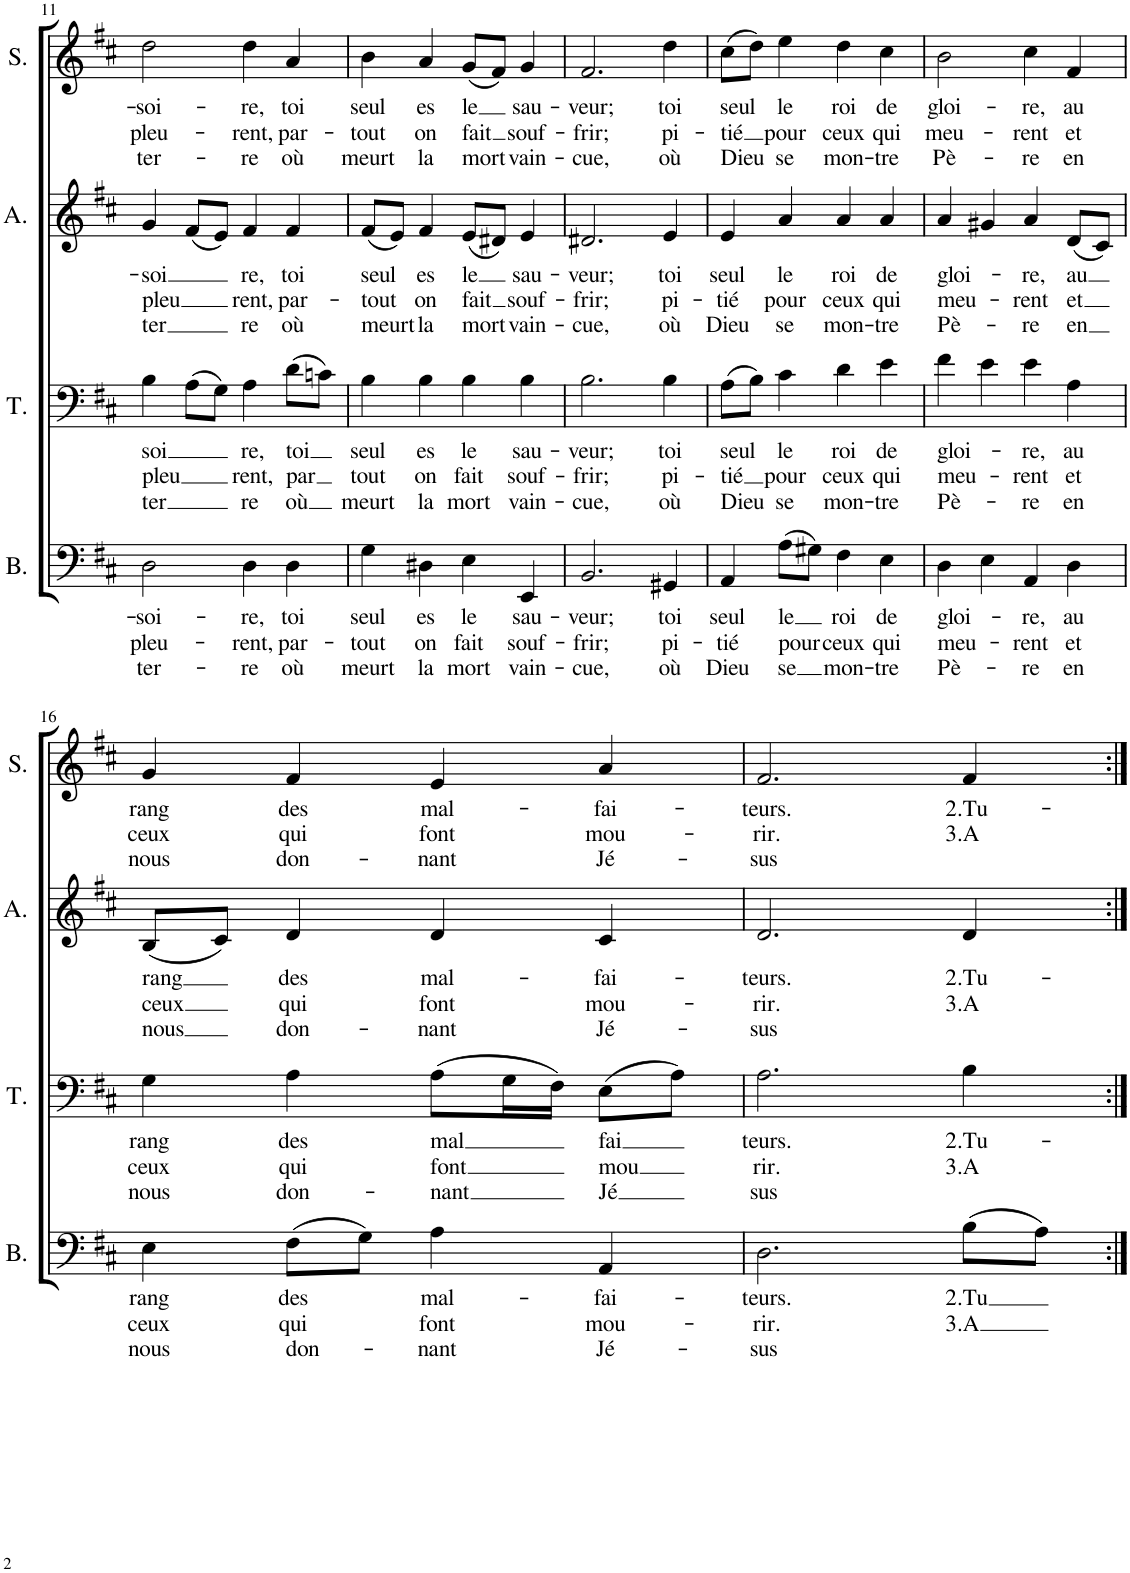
**kern	**text	**text	**text	**kern	**text	**text	**text	**kern	**text	**text	**text	**kern	**text	**text	**text
*part4	*part4	*part4	*part4	*part3	*part3	*part3	*part3	*part2	*part2	*part2	*part2	*part1	*part1	*part1	*part1
*staff4	*staff4	*staff4	*staff4	*staff3	*staff3	*staff3	*staff3	*staff2	*staff2	*staff2	*staff2	*staff1	*staff1	*staff1	*staff1
*I"Basse	*	*	*	*I"Ténor	*	*	*	*I"Alto	*	*	*	*I"Soprane	*	*	*
*I'B.	*	*	*	*I'T.	*	*	*	*I'A.	*	*	*	*I'S.	*	*	*
!!LO:PB:g=z
*clefF4	*	*	*	*clefF4	*	*	*	*clefG2	*	*	*	*clefG2	*	*	*
*k[f#c#]	*	*	*	*k[f#c#]	*	*	*	*k[f#c#]	*	*	*	*k[f#c#]	*	*	*
*M2/2	*	*	*	*M2/2	*	*	*	*M2/2	*	*	*	*M2/2	*	*	*
*met(c|)	*	*	*	*met(c|)	*	*	*	*met(c|)	*	*	*	*met(c|)	*	*	*
=11	=11	=11	=11	=11	=11	=11	=11	=11	=11	=11	=11	=11	=11	=11	=11
!	!LO:LY:b	!LO:LY:b	!LO:LY:b	!	!LO:LY:b	!LO:LY:b	!LO:LY:b	!	!LO:LY:b	!LO:LY:b	!LO:LY:b	!	!LO:LY:b	!LO:LY:b	!LO:LY:b
2D\	-soi-	pleu-	ter-	4B\	-soi	-pleu	-ter	4g/	-soi	-pleu	-ter	2dd\	-soi-	pleu-	ter-
.	.	.	.	(8A\L	.	.	.	(8f#/L	.	.	.	.	.	.	.
.	.	.	.	8G\J)	.	.	.	8e/J)	.	.	.	.	.	.	.
!	!LO:LY:b	!LO:LY:b	!LO:LY:b	!	!LO:LY:b	!LO:LY:b	!LO:LY:b	!	!LO:LY:b	!LO:LY:b	!LO:LY:b	!	!LO:LY:b	!LO:LY:b	!LO:LY:b
4D\	-re,	-rent,	-re	4A\	re,	rent,	re	4f#/	re,	rent,	re	4dd\	-re,	-rent,	-re
!	!LO:LY:b	!LO:LY:b	!LO:LY:b	!	!LO:LY:b	!LO:LY:b	!LO:LY:b	!	!LO:LY:b	!LO:LY:b	!LO:LY:b	!	!LO:LY:b	!LO:LY:b	!LO:LY:b
4D\	toi	par-	où	(8d\L	toi	-par	où	4f#/	toi	par-	où	4a/	toi	par-	où
.	.	.	.	8cn\J)	.	.	.	.	.	.	.	.	.	.	.
=12	=12	=12	=12	=12	=12	=12	=12	=12	=12	=12	=12	=12	=12	=12	=12
!	!LO:LY:b	!LO:LY:b	!LO:LY:b	!	!LO:LY:b	!LO:LY:b	!LO:LY:b	!	!LO:LY:b	!LO:LY:b	!LO:LY:b	!	!LO:LY:b	!LO:LY:b	!LO:LY:b
4G\	seul	-tout	meurt	4B\	seul	tout	meurt	(8f#/L	seul	-tout	meurt	4b\	seul	-tout	meurt
.	.	.	.	.	.	.	.	8e/J)	.	.	.	.	.	.	.
!	!LO:LY:b	!LO:LY:b	!LO:LY:b	!	!LO:LY:b	!LO:LY:b	!LO:LY:b	!	!LO:LY:b	!LO:LY:b	!LO:LY:b	!	!LO:LY:b	!LO:LY:b	!LO:LY:b
4D#X\	es	on	la	4B\	es	on	la	4f#/	es	on	la	4a/	es	on	la
!	!LO:LY:b	!LO:LY:b	!LO:LY:b	!	!LO:LY:b	!LO:LY:b	!LO:LY:b	!	!LO:LY:b	!LO:LY:b	!LO:LY:b	!	!LO:LY:b	!LO:LY:b	!LO:LY:b
4E\	le	fait	mort	4B\	le	fait	mort	(8e/L	le	fait	mort	(8g/L	le	fait	mort
.	.	.	.	.	.	.	.	8d#X/J)	.	.	.	8f#/J)	.	.	.
!	!LO:LY:b	!LO:LY:b	!LO:LY:b	!	!LO:LY:b	!LO:LY:b	!LO:LY:b	!	!LO:LY:b	!LO:LY:b	!LO:LY:b	!	!LO:LY:b	!LO:LY:b	!LO:LY:b
4EE/	sau-	souf-	vain-	4B\	sau-	souf-	vain-	4e/	sau-	souf-	vain-	4g/	sau-	souf-	vain-
=13	=13	=13	=13	=13	=13	=13	=13	=13	=13	=13	=13	=13	=13	=13	=13
!	!LO:LY:b	!LO:LY:b	!LO:LY:b	!	!LO:LY:b	!LO:LY:b	!LO:LY:b	!	!LO:LY:b	!LO:LY:b	!LO:LY:b	!	!LO:LY:b	!LO:LY:b	!LO:LY:b
2.BB/	-veur;	-frir;	-cue,	2.B\	-veur;	-frir;	-cue,	2.d#X/	-veur;	-frir;	-cue,	2.f#/	-veur;	-frir;	-cue,
!	!LO:LY:b	!LO:LY:b	!LO:LY:b	!	!LO:LY:b	!LO:LY:b	!LO:LY:b	!	!LO:LY:b	!LO:LY:b	!LO:LY:b	!	!LO:LY:b	!LO:LY:b	!LO:LY:b
4GG#X/	toi	pi-	où	4B\	toi	pi-	où	4e/	toi	pi-	où	4dd\	toi	pi-	où
=14	=14	=14	=14	=14	=14	=14	=14	=14	=14	=14	=14	=14	=14	=14	=14
!	!LO:LY:b	!LO:LY:b	!LO:LY:b	!	!LO:LY:b	!LO:LY:b	!LO:LY:b	!	!LO:LY:b	!LO:LY:b	!LO:LY:b	!	!LO:LY:b	!LO:LY:b	!LO:LY:b
4AA/	seul	-tié	Dieu	(8A\L	seul	-tié	Dieu	4e/	seul	-tié	Dieu	(8cc#\L	seul	-tié	Dieu
.	.	.	.	8B\J)	.	.	.	.	.	.	.	8dd\J)	.	.	.
!	!LO:LY:b	!LO:LY:b	!LO:LY:b	!	!LO:LY:b	!LO:LY:b	!LO:LY:b	!	!LO:LY:b	!LO:LY:b	!LO:LY:b	!	!LO:LY:b	!LO:LY:b	!LO:LY:b
(8A\L	le	pour	se	4c#\	le	pour	se	4a/	le	pour	se	4ee\	le	pour	se
8G#X\J)	.	.	.	.	.	.	.	.	.	.	.	.	.	.	.
!	!LO:LY:b	!LO:LY:b	!LO:LY:b	!	!LO:LY:b	!LO:LY:b	!LO:LY:b	!	!LO:LY:b	!LO:LY:b	!LO:LY:b	!	!LO:LY:b	!LO:LY:b	!LO:LY:b
4F#\	roi	ceux	mon-	4d\	roi	ceux	mon-	4a/	roi	ceux	mon-	4dd\	roi	ceux	mon-
!	!LO:LY:b	!LO:LY:b	!LO:LY:b	!	!LO:LY:b	!LO:LY:b	!LO:LY:b	!	!LO:LY:b	!LO:LY:b	!LO:LY:b	!	!LO:LY:b	!LO:LY:b	!LO:LY:b
4E\	de	qui	-tre	4e\	de	qui	-tre	4a/	de	qui	-tre	4cc#\	de	qui	-tre
=15	=15	=15	=15	=15	=15	=15	=15	=15	=15	=15	=15	=15	=15	=15	=15
!	!LO:LY:b	!LO:LY:b	!LO:LY:b	!	!LO:LY:b	!LO:LY:b	!LO:LY:b	!	!LO:LY:b	!LO:LY:b	!LO:LY:b	!	!LO:LY:b	!LO:LY:b	!LO:LY:b
4D\	gloi-	meu-	Pè-	4f#\	gloi-	meu-	Pè-	4a/	gloi-	meu-	Pè-	2b\	gloi-	meu-	Pè-
4E\	.	.	.	4e\	.	.	.	4g#X/	.	.	.	.	.	.	.
!	!LO:LY:b	!LO:LY:b	!LO:LY:b	!	!LO:LY:b	!LO:LY:b	!LO:LY:b	!	!LO:LY:b	!LO:LY:b	!LO:LY:b	!	!LO:LY:b	!LO:LY:b	!LO:LY:b
4AA/	-re,	-rent	-re	4e\	-re,	-rent	-re	4a/	-re,	-rent	-re	4cc#\	-re,	-rent	-re
!	!LO:LY:b	!LO:LY:b	!LO:LY:b	!	!LO:LY:b	!LO:LY:b	!LO:LY:b	!	!LO:LY:b	!LO:LY:b	!LO:LY:b	!	!LO:LY:b	!LO:LY:b	!LO:LY:b
4D\	au	et	en	4A\	au	et	en	(8d/L	au	et	en	4f#/	au	et	en
.	.	.	.	.	.	.	.	8c#/J)	.	.	.	.	.	.	.
!!LO:LB:g=z
=16	=16	=16	=16	=16	=16	=16	=16	=16	=16	=16	=16	=16	=16	=16	=16
!	!LO:LY:b	!LO:LY:b	!LO:LY:b	!	!LO:LY:b	!LO:LY:b	!LO:LY:b	!	!LO:LY:b	!LO:LY:b	!LO:LY:b	!	!LO:LY:b	!LO:LY:b	!LO:LY:b
4E\	rang	ceux	nous	4G\	rang	ceux	nous	(8B/L	rang	ceux	nous	4g/	rang	ceux	nous
.	.	.	.	.	.	.	.	8c#/J)	.	.	.	.	.	.	.
!	!LO:LY:b	!LO:LY:b	!LO:LY:b	!	!LO:LY:b	!LO:LY:b	!LO:LY:b	!	!LO:LY:b	!LO:LY:b	!LO:LY:b	!	!LO:LY:b	!LO:LY:b	!LO:LY:b
(8F#\L	des	qui	don-	4A\	des	qui	don-	4d/	des	qui	don-	4f#/	des	qui	don-
8G\J)	.	.	.	.	.	.	.	.	.	.	.	.	.	.	.
!	!LO:LY:b	!LO:LY:b	!LO:LY:b	!	!LO:LY:b	!LO:LY:b	!LO:LY:b	!	!LO:LY:b	!LO:LY:b	!LO:LY:b	!	!LO:LY:b	!LO:LY:b	!LO:LY:b
4A\	mal-	font	-nant	(8A\L	-mal	font	-nant	4d/	mal-	font	-nant	4e/	mal-	font	-nant
.	.	.	.	16G\L	.	.	.	.	.	.	.	.	.	.	.
.	.	.	.	16F#\JJ)	.	.	.	.	.	.	.	.	.	.	.
!	!LO:LY:b	!LO:LY:b	!LO:LY:b	!	!LO:LY:b	!LO:LY:b	!LO:LY:b	!	!LO:LY:b	!LO:LY:b	!LO:LY:b	!	!LO:LY:b	!LO:LY:b	!LO:LY:b
4AA/	-fai-	mou-	Jé-	(8E\L	fai	mou	Jé	4c#/	-fai-	mou-	Jé-	4a/	-fai-	mou-	Jé-
.	.	.	.	8A\J)	.	.	.	.	.	.	.	.	.	.	.
=17	=17	=17	=17	=17	=17	=17	=17	=17	=17	=17	=17	=17	=17	=17	=17
!	!LO:LY:b	!LO:LY:b	!LO:LY:b	!	!LO:LY:b	!LO:LY:b	!LO:LY:b	!	!LO:LY:b	!LO:LY:b	!LO:LY:b	!	!LO:LY:b	!LO:LY:b	!LO:LY:b
2.D\	-teurs.	-rir.	-sus	2.A\	teurs.	rir.	sus	2.d/	-teurs.	-rir.	-sus	2.f#/	-teurs.	-rir.	-sus
!	!LO:LY:b	!LO:LY:b	!	!	!LO:LY:b	!LO:LY:b	!	!	!LO:LY:b	!LO:LY:b	!	!	!LO:LY:b	!LO:LY:b	!
(8B\L	-2.Tu	3.A	.	4B\	2.Tu-	3.A	.	4d/	2.Tu-	3.A	.	4f#/	2.Tu-	3.A	.
8A\J)	.	.	.	.	.	.	.	.	.	.	.	.	.	.	.
=:|!	=:|!	=:|!	=:|!	=:|!	=:|!	=:|!	=:|!	=:|!	=:|!	=:|!	=:|!	=:|!	=:|!	=:|!	=:|!
*-	*-	*-	*-	*-	*-	*-	*-	*-	*-	*-	*-	*-	*-	*-	*-
